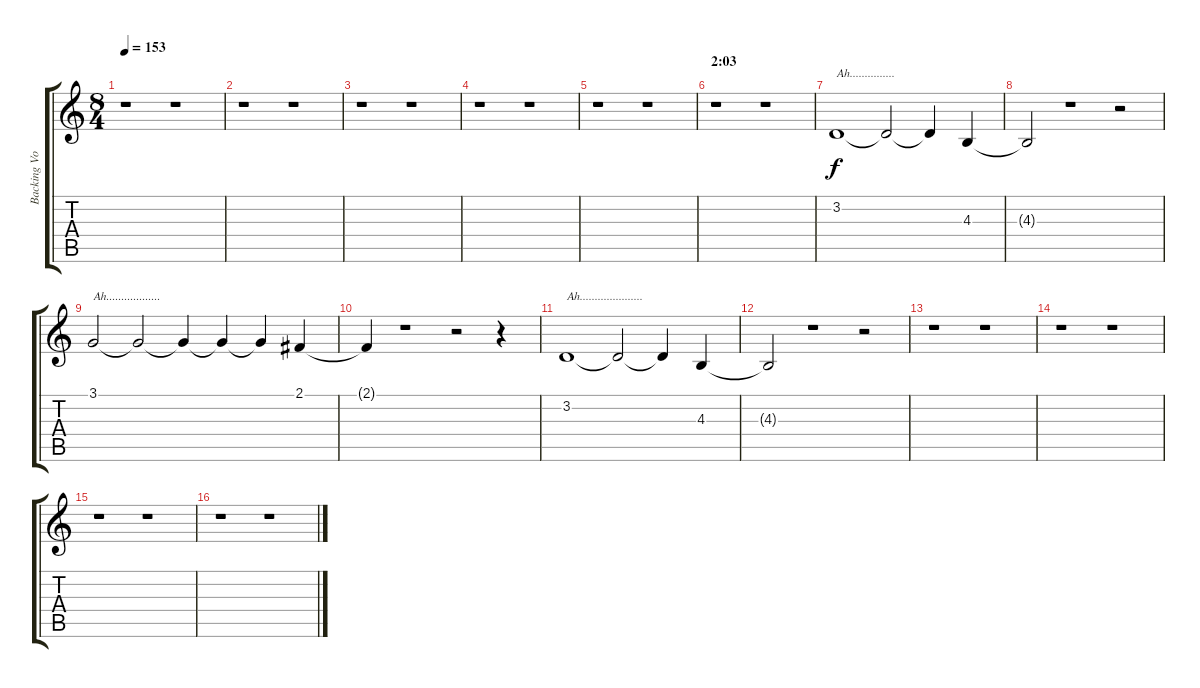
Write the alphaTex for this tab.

\track ("Backing Vocals" "Backing Vo") {instrument lead6voice}
\staff {score tabs}
\tuning (E4 B3 G3 D3 A2 D2) {hide}
\ts (8 4)
\tempo 153
\clef g2
\ks c
r.1{dy f} r.1 |
r.1 r.1 |
r.1 r.1 |
r.1 r.1 |
r.1 r.1 |
\section ("" "2:03")
r.1 r.1 |
3.2.1{txt "Ah..............."} 3.2{t}.2 3.2{t}.4 4.3.4 |
4.3{t}.2 r.1 r.2 |
3.1.2{txt "Ah.................."} 3.1{t}.2 3.1{t}.4 3.1{t}.4 3.1{t}.4 2.1.4 |
2.1{t}.4 r.1 r.2 r.4 |
3.2.1{txt "Ah....................."} 3.2{t}.2 3.2{t}.4 4.3.4 |
4.3{t}.2 r.1 r.2 |
r.1 r.1 |
r.1 r.1 |
r.1 r.1 |
r.1 r.1
